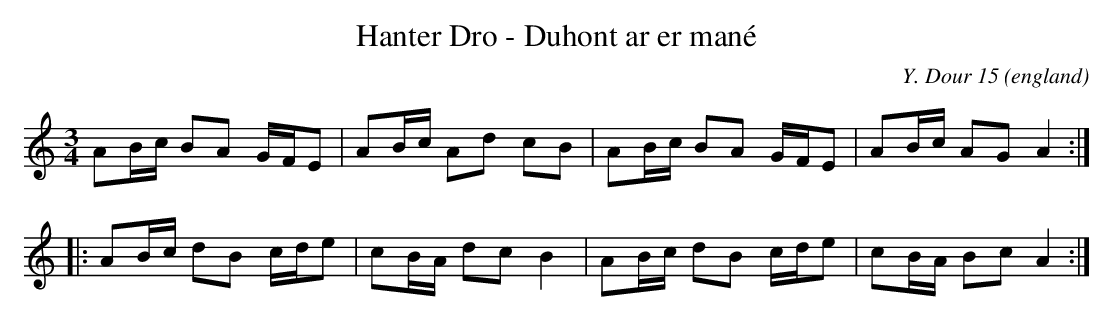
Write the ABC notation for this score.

X:1
T:Hanter Dro - Duhont ar er man\'e
O:england
C:Y. Dour 15
M:3/4
L:1/8
K:C
AB/c/ BA G/F/E|AB/c/ Ad cB|\
AB/c/ BA G/F/E|AB/c/ AG A2:|
|:AB/c/ dB c/d/e|cB/A/ dc B2|\
AB/c/ dB c/d/e|cB/A/ Bc A2:|
